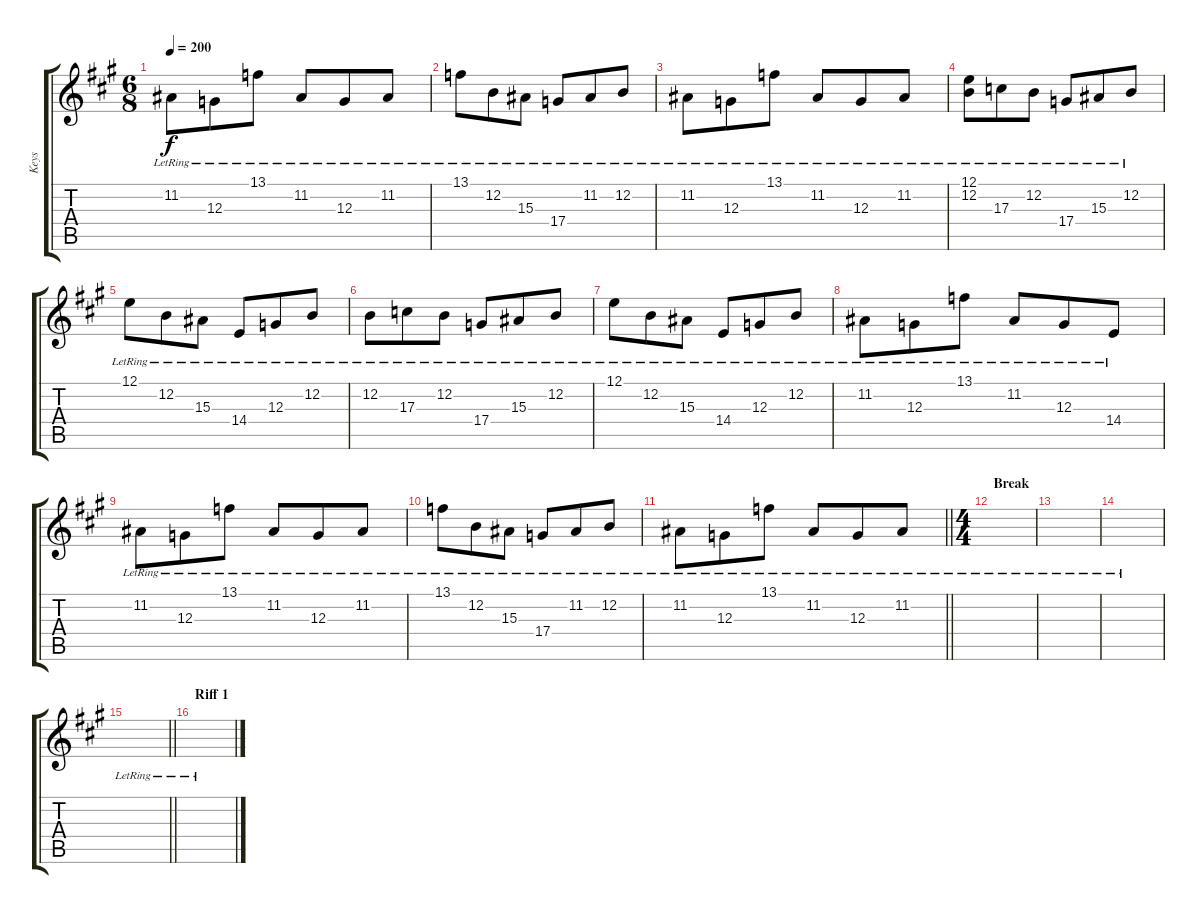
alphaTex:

\track ("Keys" "Keys") {instrument lead6voice}
\staff {score tabs}
\tuning (E4 B3 G3 D3 A2 E2) {hide}
\ts (6 8)
\tempo 200
\clef g2
\ks f#minor
11.2{lr}.8{dy f} 12.3{lr}.8 13.1{lr}.8 11.2{lr}.8 12.3{lr}.8 11.2{lr}.8 |
13.1{lr}.8{balance 0} 12.2{lr}.8 15.3{lr}.8 17.4{lr}.8 11.2{lr}.8 12.2{lr}.8 |
11.2{lr}.8 12.3{lr}.8 13.1{lr}.8 11.2{lr}.8 12.3{lr}.8 11.2{lr}.8 |
(12.1{lr} 12.2{lr}).8 17.3{lr}.8 12.2{lr}.8 17.4{lr}.8 15.3{lr}.8 12.2{lr}.8 |
12.1{lr}.8 12.2{lr}.8 15.3{lr}.8 14.4{lr}.8 12.3{lr}.8 12.2{lr}.8 |
12.2{lr}.8 17.3{lr}.8 12.2{lr}.8 17.4{lr}.8 15.3{lr}.8 12.2{lr}.8 |
12.1{lr}.8 12.2{lr}.8 15.3{lr}.8 14.4{lr}.8 12.3{lr}.8 12.2{lr}.8{balance 8} |
11.2{lr}.8 12.3{lr}.8 13.1{lr}.8 11.2{lr}.8 12.3{lr}.8 14.4{lr}.8 |
11.2{lr}.8 12.3{lr}.8 13.1{lr}.8 11.2{lr}.8 12.3{lr}.8 11.2{lr}.8 |
13.1{lr}.8 12.2{lr}.8 15.3{lr}.8 17.4{lr}.8 11.2{lr}.8 12.2{lr}.8 |
\barLineRight lightlight
11.2{lr}.8 12.3{lr}.8 13.1{lr}.8 11.2{lr}.8 12.3{lr}.8 11.2{lr}.8 |
\ts (4 4)
\section ("" "Break")
|
|
|
\barLineRight lightlight
|
\section ("" "Riff 1")
